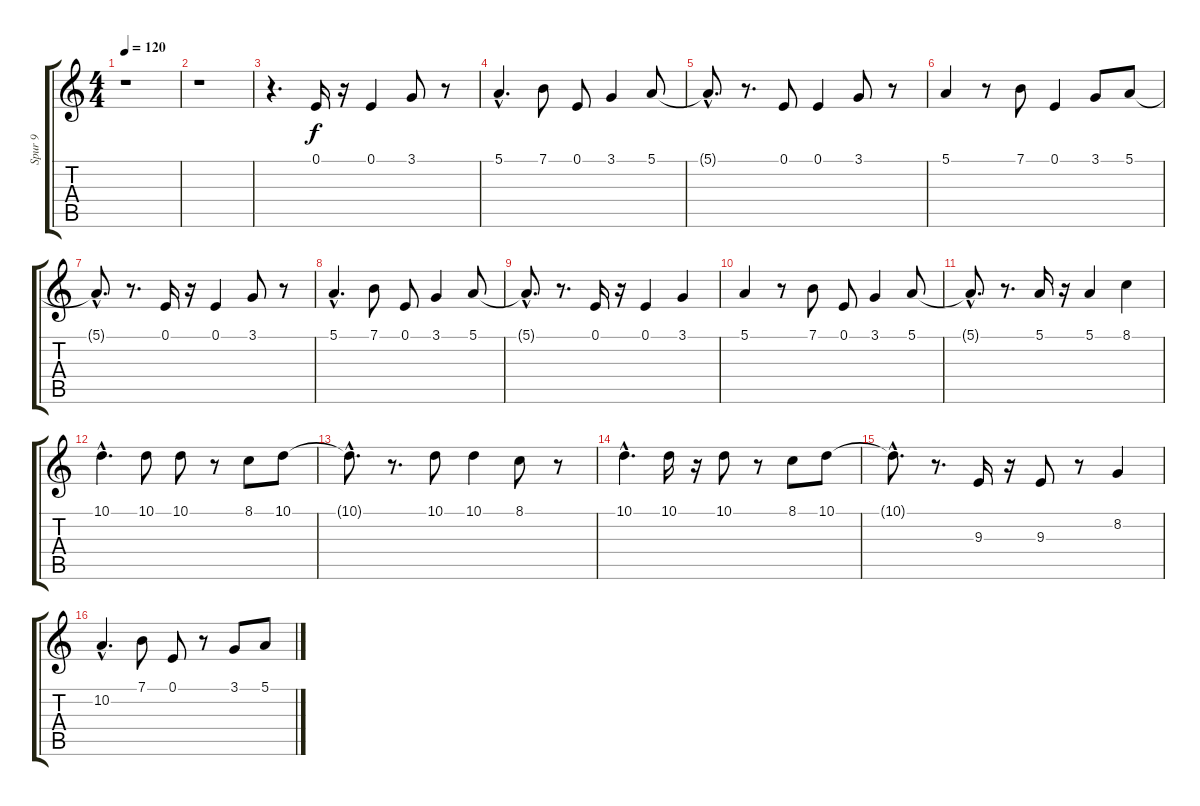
\track ("Spur 9" "Spur 9") {instrument vibraphone}
\staff {score tabs}
\tuning (E4 B3 G3 D3 A2 E2) {hide}
\ts (4 4)
\tempo 120
\clef g2
\ks c
r.1{dy f} |
r.1 |
r.4{d} 0.1.16 r.16 0.1.4 3.1.8 r.8 |
5.1{hac}.4{d} 7.1.8 0.1.8 3.1.4 5.1.8 |
5.1{hac t}.8{d} r.8{d} 0.1.8 0.1.4 3.1.8 r.8 |
5.1.4 r.8 7.1.8 0.1.4 3.1.8 5.1.8 |
5.1{hac t}.8{d} r.8{d} 0.1.16 r.16 0.1.4 3.1.8 r.8 |
5.1{hac}.4{d} 7.1.8 0.1.8 3.1.4 5.1.8 |
5.1{hac t}.8{d} r.8{d} 0.1.16 r.16 0.1.4 3.1.4 |
5.1.4 r.8 7.1.8 0.1.8 3.1.4 5.1.8 |
5.1{hac t}.8{d} r.8{d} 5.1.16 r.16 5.1.4 8.1.4 |
10.1{hac}.4{d} 10.1.8 10.1.8 r.8 8.1.8 10.1.8 |
10.1{hac t}.8{d} r.8{d} 10.1.8 10.1.4 8.1.8 r.8 |
10.1{hac}.4{d} 10.1.16 r.16 10.1.8 r.8 8.1.8 10.1.8 |
10.1{hac t}.8{d} r.8{d} 9.3.16 r.16 9.3.8 r.8 8.2.4 |
10.2{hac}.4{d} 7.1.8 0.1.8 r.8 3.1.8 5.1.8
